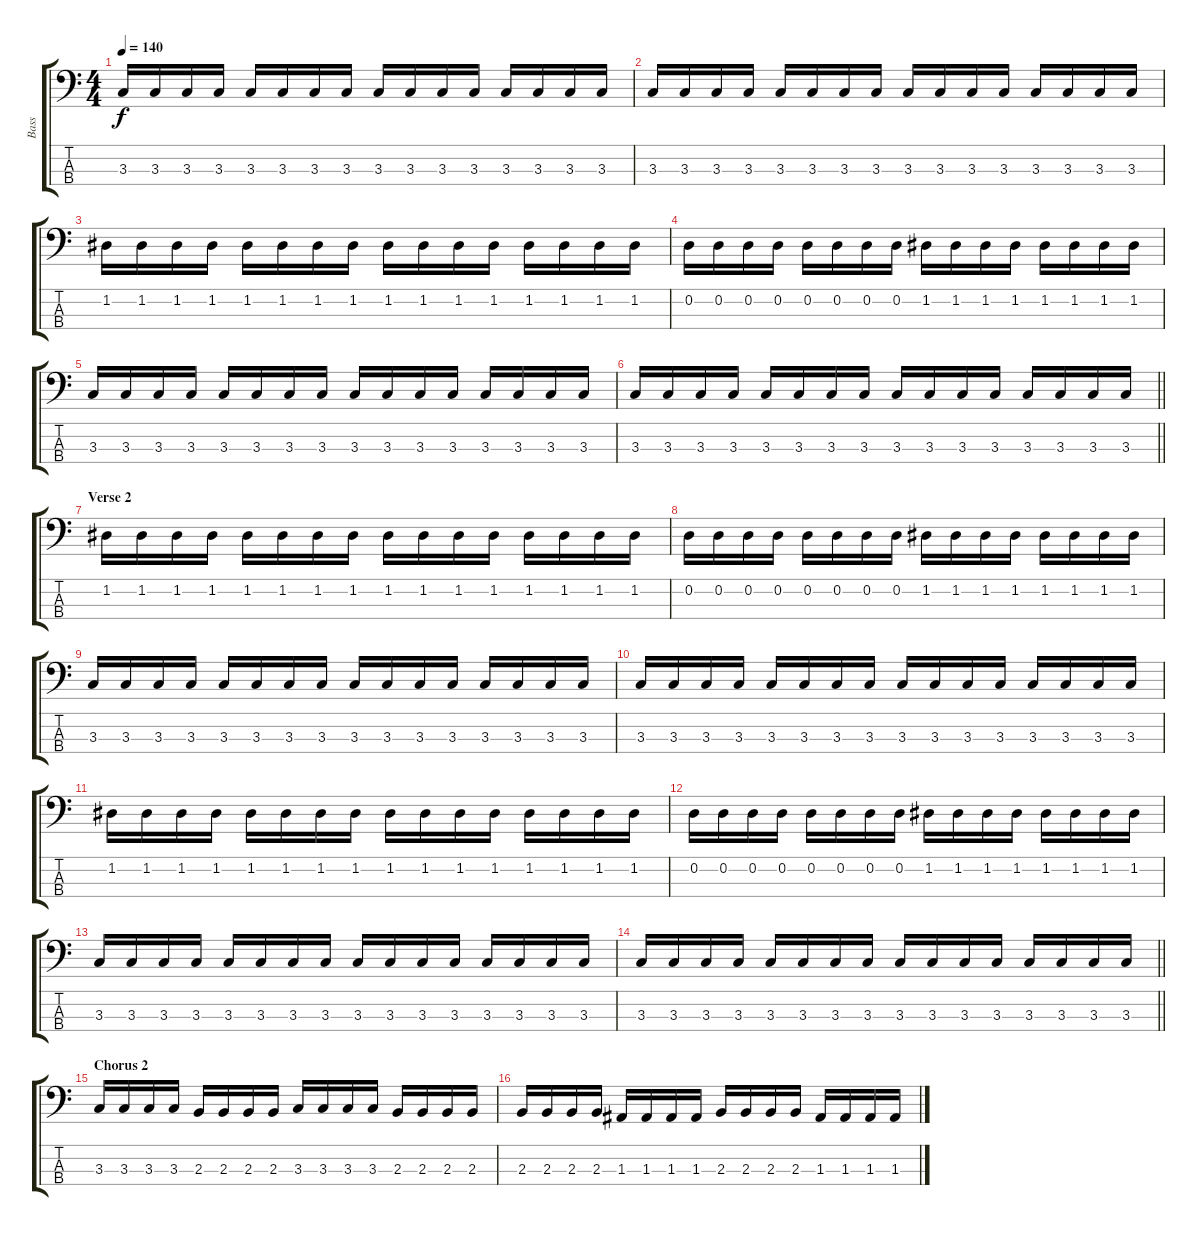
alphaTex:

\track ("Bass" "Bass") {instrument electricbassfinger}
\staff {score tabs}
\tuning (G2 D2 A1 E1) {hide}
\ts (4 4)
\tempo 140
\clef f4
\ks c
3.3.16{dy f} 3.3.16 3.3.16 3.3.16 3.3.16 3.3.16 3.3.16 3.3.16 3.3.16 3.3.16 3.3.16 3.3.16 3.3.16 3.3.16 3.3.16 3.3.16 |
3.3.16 3.3.16 3.3.16 3.3.16 3.3.16 3.3.16 3.3.16 3.3.16 3.3.16 3.3.16 3.3.16 3.3.16 3.3.16 3.3.16 3.3.16 3.3.16 |
1.2.16 1.2.16 1.2.16 1.2.16 1.2.16 1.2.16 1.2.16 1.2.16 1.2.16 1.2.16 1.2.16 1.2.16 1.2.16 1.2.16 1.2.16 1.2.16 |
0.2.16 0.2.16 0.2.16 0.2.16 0.2.16 0.2.16 0.2.16 0.2.16 1.2.16 1.2.16 1.2.16 1.2.16 1.2.16 1.2.16 1.2.16 1.2.16 |
3.3.16 3.3.16 3.3.16 3.3.16 3.3.16 3.3.16 3.3.16 3.3.16 3.3.16 3.3.16 3.3.16 3.3.16 3.3.16 3.3.16 3.3.16 3.3.16 |
\barLineRight lightlight
3.3.16 3.3.16 3.3.16 3.3.16 3.3.16 3.3.16 3.3.16 3.3.16 3.3.16 3.3.16 3.3.16 3.3.16 3.3.16 3.3.16 3.3.16 3.3.16 |
\section ("" "Verse 2")
1.2.16 1.2.16 1.2.16 1.2.16 1.2.16 1.2.16 1.2.16 1.2.16 1.2.16 1.2.16 1.2.16 1.2.16 1.2.16 1.2.16 1.2.16 1.2.16 |
0.2.16 0.2.16 0.2.16 0.2.16 0.2.16 0.2.16 0.2.16 0.2.16 1.2.16 1.2.16 1.2.16 1.2.16 1.2.16 1.2.16 1.2.16 1.2.16 |
3.3.16 3.3.16 3.3.16 3.3.16 3.3.16 3.3.16 3.3.16 3.3.16 3.3.16 3.3.16 3.3.16 3.3.16 3.3.16 3.3.16 3.3.16 3.3.16 |
3.3.16 3.3.16 3.3.16 3.3.16 3.3.16 3.3.16 3.3.16 3.3.16 3.3.16 3.3.16 3.3.16 3.3.16 3.3.16 3.3.16 3.3.16 3.3.16 |
1.2.16 1.2.16 1.2.16 1.2.16 1.2.16 1.2.16 1.2.16 1.2.16 1.2.16 1.2.16 1.2.16 1.2.16 1.2.16 1.2.16 1.2.16 1.2.16 |
0.2.16 0.2.16 0.2.16 0.2.16 0.2.16 0.2.16 0.2.16 0.2.16 1.2.16 1.2.16 1.2.16 1.2.16 1.2.16 1.2.16 1.2.16 1.2.16 |
3.3.16 3.3.16 3.3.16 3.3.16 3.3.16 3.3.16 3.3.16 3.3.16 3.3.16 3.3.16 3.3.16 3.3.16 3.3.16 3.3.16 3.3.16 3.3.16 |
\barLineRight lightlight
3.3.16 3.3.16 3.3.16 3.3.16 3.3.16 3.3.16 3.3.16 3.3.16 3.3.16 3.3.16 3.3.16 3.3.16 3.3.16 3.3.16 3.3.16 3.3.16 |
\section ("" "Chorus 2")
3.3.16 3.3.16 3.3.16 3.3.16 2.3.16 2.3.16 2.3.16 2.3.16 3.3.16 3.3.16 3.3.16 3.3.16 2.3.16 2.3.16 2.3.16 2.3.16 |
2.3.16 2.3.16 2.3.16 2.3.16 1.3.16 1.3.16 1.3.16 1.3.16 2.3.16 2.3.16 2.3.16 2.3.16 1.3.16 1.3.16 1.3.16 1.3.16
